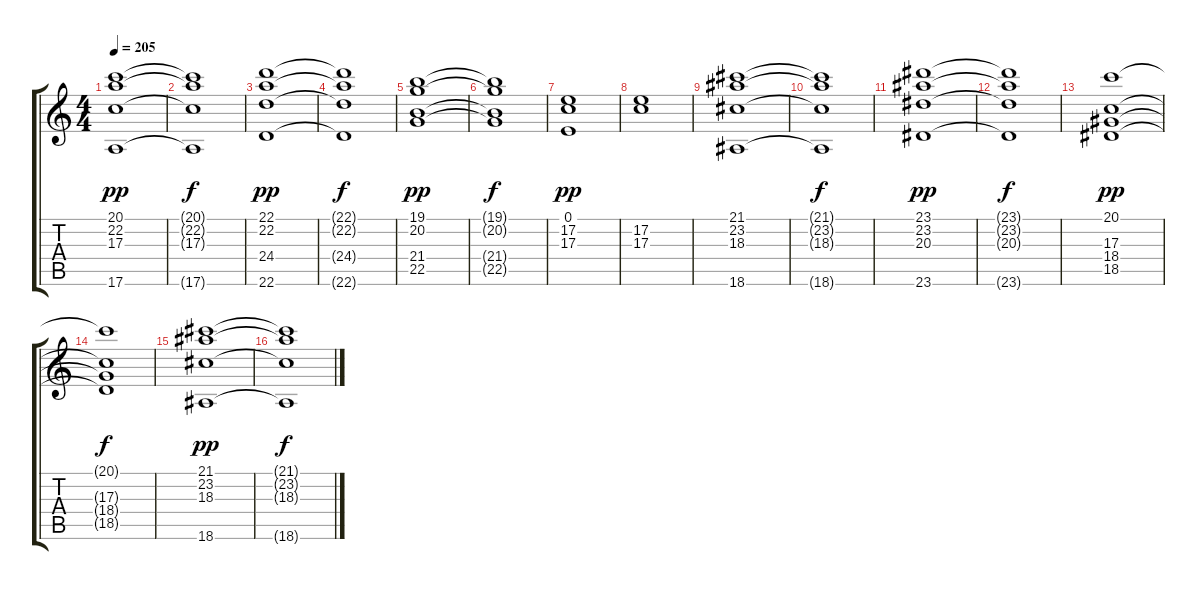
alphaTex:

\track "" {instrument synthstrings1}
\staff {score tabs}
\tuning (E4 B3 G3 D3 A2 E2) {hide}
\ts (4 4)
\tempo 205
\clef g2
\ks c
(20.1 22.2 17.3 17.6).1{dy pp} |
(20.1{t} 22.2{t} 17.3{t} 17.6{t}).1{dy f} |
(22.1 22.2 24.4 22.6).1{dy pp} |
(22.1{t} 22.2{t} 24.4{t} 22.6{t}).1{dy f} |
(19.1 20.2 21.4 22.5).1{dy pp} |
(19.1{t} 20.2{t} 21.4{t} 22.5{t}).1{dy f} |
(0.1 17.2 17.3).1{dy pp} |
(17.2 17.3).1 |
(21.1 23.2 18.3 18.6).1 |
(21.1{t} 23.2{t} 18.3{t} 18.6{t}).1{dy f} |
(23.1 23.2 20.3 23.6).1{dy pp} |
(23.1{t} 23.2{t} 20.3{t} 23.6{t}).1{dy f} |
(20.1 17.3 18.4 18.5).1{dy pp} |
(20.1{t} 17.3{t} 18.4{t} 18.5{t}).1{dy f} |
(21.1 23.2 18.3 18.6).1{dy pp} |
(21.1{t} 23.2{t} 18.3{t} 18.6{t}).1{dy f}
